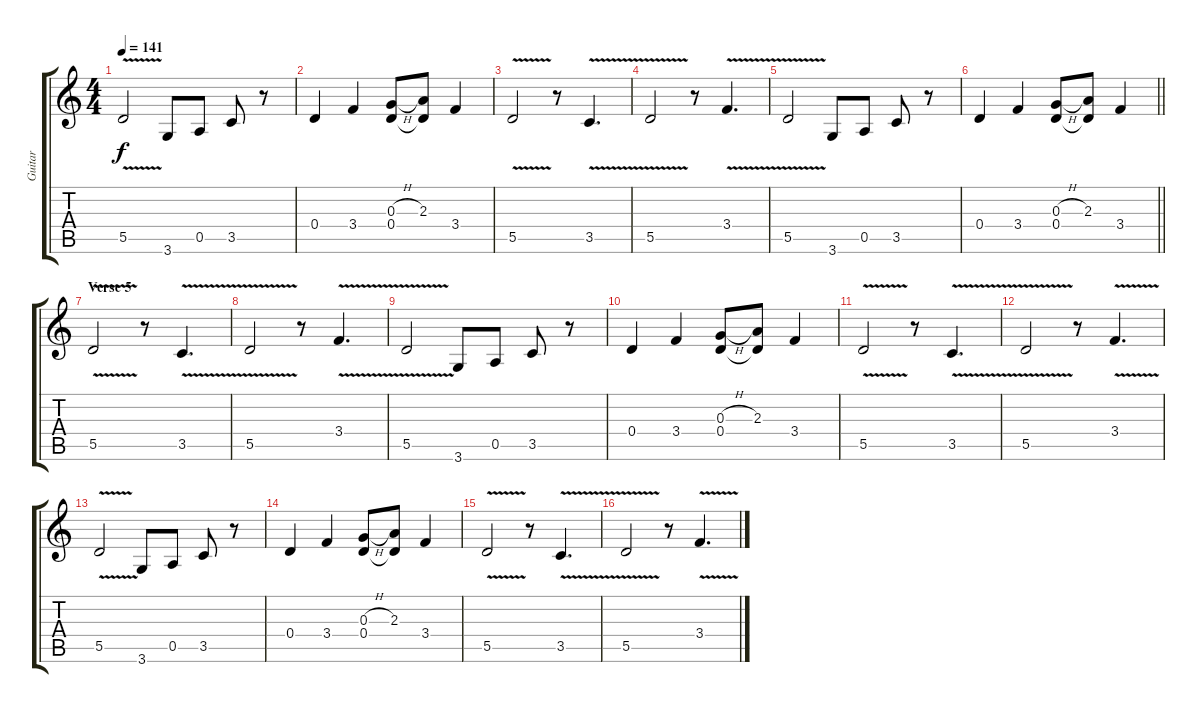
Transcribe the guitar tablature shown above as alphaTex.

\track ("Guitar" "Guitar") {instrument overdrivenguitar}
\staff {score tabs}
\tuning (E4 B3 G3 D3 A2 E2) {hide}
\ts (4 4)
\tempo 141
\clef g2
\ks c
5.5{v}.2{dy f} 3.6.8 0.5.8 3.5.8 r.8 |
0.4.4 3.4.4 (0.3{h} 0.4).8 (2.3 0.4{t}).8 3.4.4 |
5.5{v}.2 r.8 3.5{v}.4{d} |
5.5{v}.2 r.8 3.4{v}.4{d} |
5.5{v}.2 3.6.8 0.5.8 3.5.8 r.8 |
\barLineRight lightlight
0.4.4 3.4.4 (0.3{h} 0.4).8 (2.3 0.4{t}).8 3.4.4 |
\section ("" "Verse 5")
5.5{v}.2 r.8 3.5{v}.4{d} |
5.5{v}.2 r.8 3.4{v}.4{d} |
5.5{v}.2 3.6.8 0.5.8 3.5.8 r.8 |
0.4.4 3.4.4 (0.3{h} 0.4).8 (2.3 0.4{t}).8 3.4.4 |
5.5{v}.2 r.8 3.5{v}.4{d} |
5.5{v}.2 r.8 3.4{v}.4{d} |
5.5{v}.2 3.6.8 0.5.8 3.5.8 r.8 |
0.4.4 3.4.4 (0.3{h} 0.4).8 (2.3 0.4{t}).8 3.4.4 |
5.5{v}.2 r.8 3.5{v}.4{d} |
5.5{v}.2 r.8 3.4{v}.4{d}
